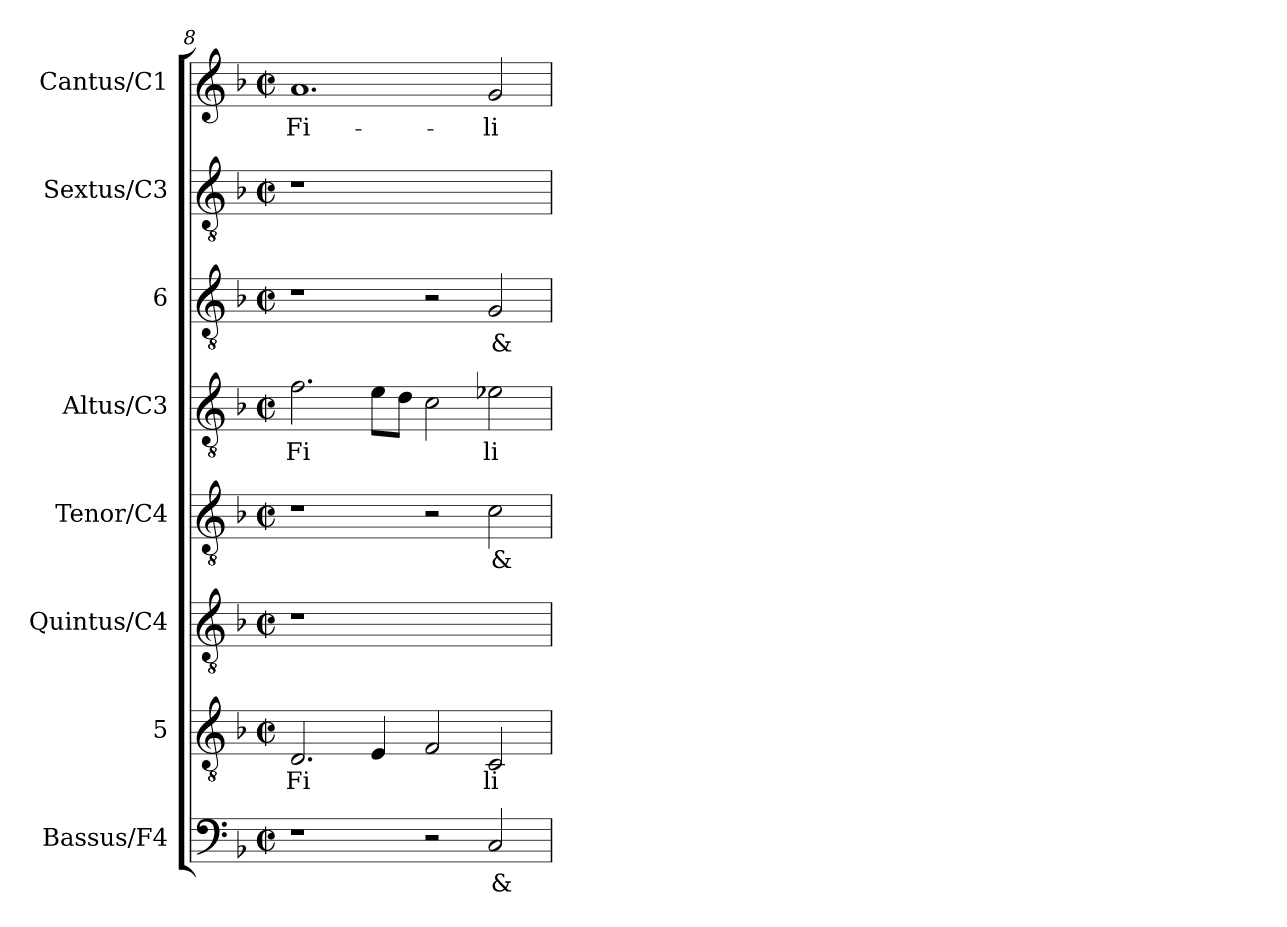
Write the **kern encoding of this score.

**kern	**text	**kern	**text	**kern	**kern	**text	**kern	**text	**kern	**text	**kern	**kern	**text
*part8	*part8	*part7	*part7	*part6	*part5	*part5	*part4	*part4	*part3	*part3	*part2	*part1	*part1
*staff8	*staff8	*staff7	*staff7	*staff6	*staff5	*staff5	*staff4	*staff4	*staff3	*staff3	*staff2	*staff1	*staff1
*I"Bassus/F4	*	*I"5	*	*I"Quintus/C4	*I"Tenor/C4	*	*I"Altus/C3	*	*I"6	*	*I"Sextus/C3	*I"Cantus/C1	*
*I'B	*	*	*	*	*I'T	*	*I'A	*	*	*	*	*I'C	*
*clefF4	*	*clefGv2	*	*clefGv2	*clefGv2	*	*clefGv2	*	*clefGv2	*	*clefGv2	*clefG2	*
*k[b-]	*	*k[b-]	*	*k[b-]	*k[b-]	*	*k[b-]	*	*k[b-]	*	*k[b-]	*k[b-]	*
*F:	*	*F:	*	*F:	*F:	*	*F:	*	*F:	*	*F:	*F:	*
*M2/2	*	*M2/2	*	*M2/2	*M2/2	*	*M2/2	*	*M2/2	*	*M2/2	*M2/2	*
*met(c|)	*	*met(c|)	*	*met(c|)	*met(c|)	*	*met(c|)	*	*met(c|)	*	*met(c|)	*met(c|)	*
=8	=8	=8	=8	=8	=8	=8	=8	=8	=8	=8	=8	=8	=8
!	!	!	!LO:LY:b:cj	!	!	!	!	!LO:LY:b:cj	!	!	!	!	!LO:LY:b:cj
1r	.	2.D/	Fi-	1r	1r	.	2.f\	Fi-	1r	.	1r	1.a	Fi-
!	!	!	!LO:LY:b:cj	!	!	!	!	!LO:LY:b:cj	!	!	!	!	!
.	.	4E/	--	.	.	.	8e\L	--	.	.	.	.	.
!	!	!	!	!	!	!	!	!LO:LY:b:cj	!	!	!	!	!
.	.	.	.	.	.	.	8d\J	--	.	.	.	.	.
!	!	!	!LO:LY:b:cj	!	!	!	!	!LO:LY:b:cj	!	!	!	!	!
2r	.	2F/	--	1ryy	2r	.	2c\	--	2r	.	1ryy	.	.
!	!LO:LY:b:cj	!	!LO:LY:b:cj	!	!	!LO:LY:b:cj	!	!LO:LY:b:cj	!	!LO:LY:b:cj	!	!	!LO:LY:b:cj
2C/	&	2C/	-li-	.	2c\	&	2e-X\	-li-	2G/	&	.	2g/	-li-
=	=	=	=	=	=	=	=	=	=	=	=	=	=
*-	*-	*-	*-	*-	*-	*-	*-	*-	*-	*-	*-	*-	*-
